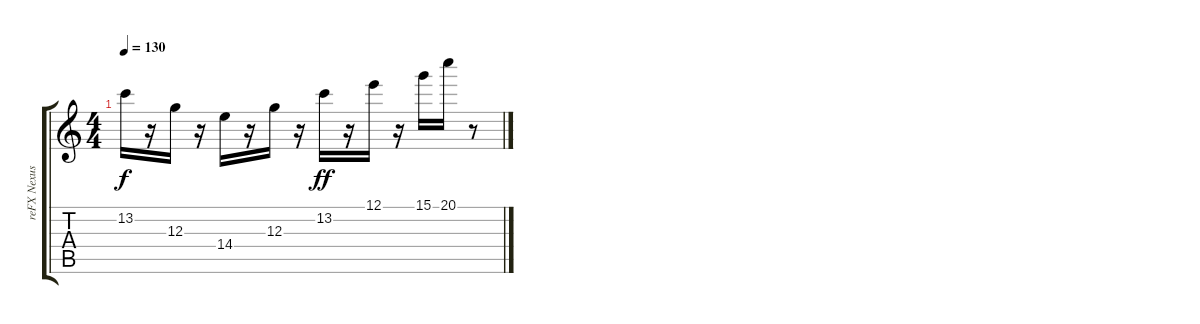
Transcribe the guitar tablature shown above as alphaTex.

\track ("reFX Nexus (MIDI)" "reFX Nexus") {instrument pad1newage}
\staff {score tabs}
\tuning (E5 B4 G4 D4 A3 E3) {hide}
\ts (4 4)
\tempo 130
\clef g2
\ks c
13.2.16{dy f} r.16 12.3.16 r.16 14.4.16 r.16 12.3.16 r.16 13.2.16{dy ff} r.16 12.1.16 r.16 15.1.16 20.1.16 r.8
